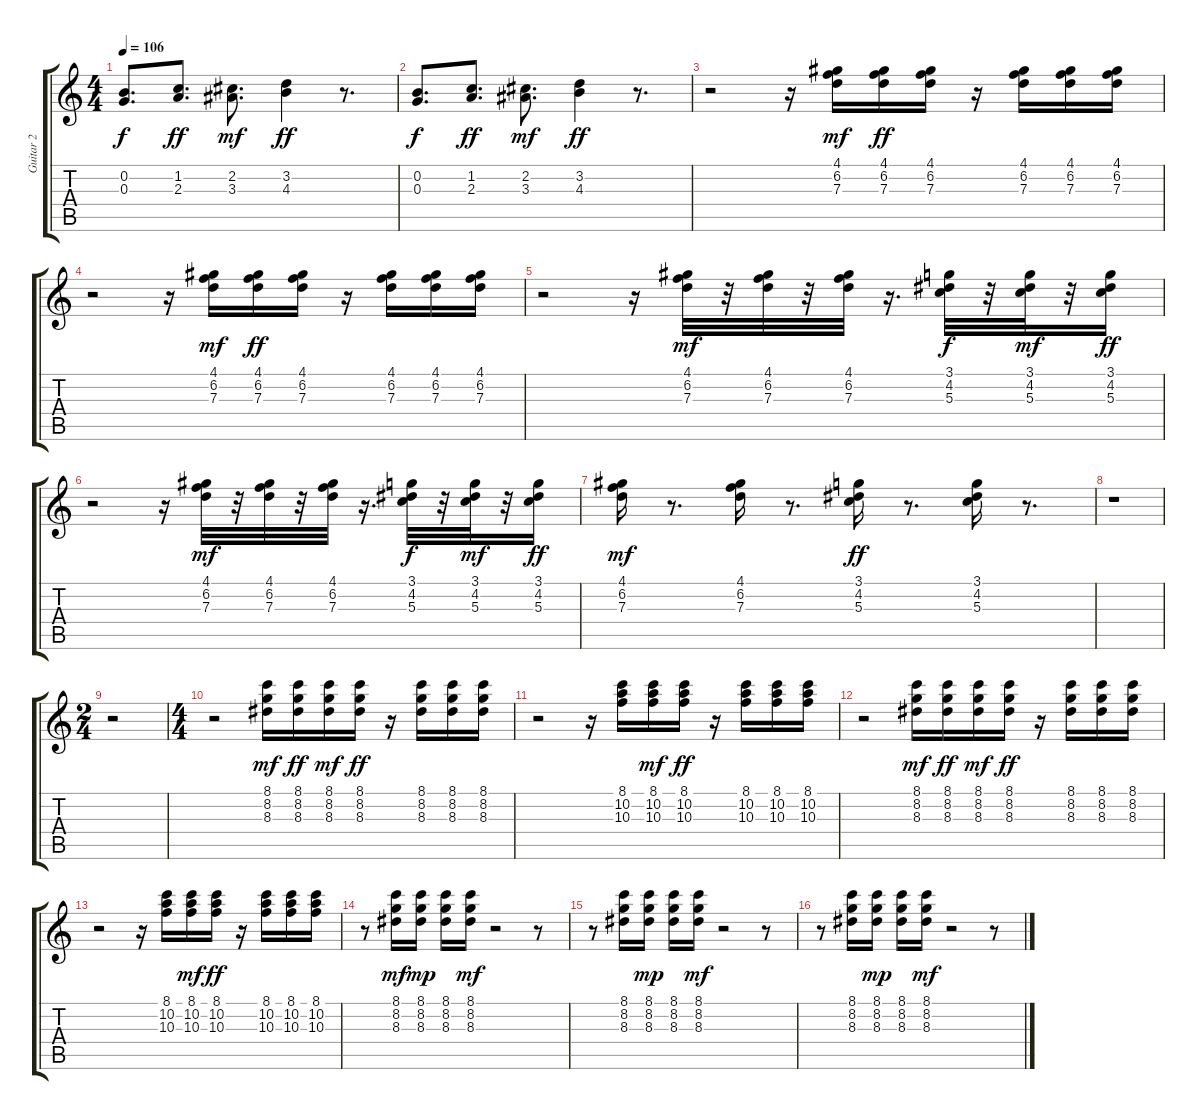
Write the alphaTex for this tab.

\track ("Guitar 2" "Guitar 2") {instrument electricguitarclean}
\staff {score tabs}
\tuning (E4 B3 G3 D3 A2 E2) {hide}
\ts (4 4)
\tempo 106
\clef g2
\ks c
(0.2 0.3).8{d dy f} (1.2 2.3).8{d dy ff} (2.2 3.3).8{d dy mf} (3.2 4.3).4{dy ff} r.8{d} |
(0.2 0.3).8{d dy f} (1.2 2.3).8{d dy ff} (2.2 3.3).8{d dy mf} (3.2 4.3).4{dy ff} r.8{d} |
r.2 r.16 (4.1 6.2 7.3).16{dy mf} (4.1 6.2 7.3).16{dy ff} (4.1 6.2 7.3).16 r.16 (4.1 6.2 7.3).16 (4.1 6.2 7.3).16 (4.1 6.2 7.3).16 |
r.2 r.16 (4.1 6.2 7.3).16{dy mf} (4.1 6.2 7.3).16{dy ff} (4.1 6.2 7.3).16 r.16 (4.1 6.2 7.3).16 (4.1 6.2 7.3).16 (4.1 6.2 7.3).16 |
r.2 r.16 (4.1 6.2 7.3).32{dy mf} r.32 (4.1 6.2 7.3).32 r.32 (4.1 6.2 7.3).32 r.16{d} (3.1 4.2 5.3).32{dy f} r.32 (3.1 4.2 5.3).32{dy mf} r.32 (3.1 4.2 5.3).16{dy ff} |
r.2 r.16 (4.1 6.2 7.3).32{dy mf} r.32 (4.1 6.2 7.3).32 r.32 (4.1 6.2 7.3).32 r.16{d} (3.1 4.2 5.3).32{dy f} r.32 (3.1 4.2 5.3).32{dy mf} r.32 (3.1 4.2 5.3).16{dy ff} |
(4.1 6.2 7.3).16{dy mf} r.8{d} (4.1 6.2 7.3).16 r.8{d} (3.1 4.2 5.3).16{dy ff} r.8{d} (3.1 4.2 5.3).16 r.8{d} |
r.1 |
\ts (2 4)
r.2 |
\ts (4 4)
r.2 (8.1 8.2 8.3).16{dy mf} (8.1 8.2 8.3).16{dy ff} (8.1 8.2 8.3).16{dy mf} (8.1 8.2 8.3).16{dy ff} r.16 (8.1 8.2 8.3).16 (8.1 8.2 8.3).16 (8.1 8.2 8.3).16 |
r.2 r.16 (8.1 10.2 10.3).16 (8.1 10.2 10.3).16{dy mf} (8.1 10.2 10.3).16{dy ff} r.16 (8.1 10.2 10.3).16 (8.1 10.2 10.3).16 (8.1 10.2 10.3).16 |
r.2 (8.1 8.2 8.3).16{dy mf} (8.1 8.2 8.3).16{dy ff} (8.1 8.2 8.3).16{dy mf} (8.1 8.2 8.3).16{dy ff} r.16 (8.1 8.2 8.3).16 (8.1 8.2 8.3).16 (8.1 8.2 8.3).16 |
r.2 r.16 (8.1 10.2 10.3).16 (8.1 10.2 10.3).16{dy mf} (8.1 10.2 10.3).16{dy ff} r.16 (8.1 10.2 10.3).16 (8.1 10.2 10.3).16 (8.1 10.2 10.3).16 |
r.8 (8.1 8.2 8.3).16{dy mf} (8.1 8.2 8.3).16{dy mp} (8.1 8.2 8.3).16 (8.1 8.2 8.3).16{dy mf} r.2 r.8 |
r.8 (8.1 8.2 8.3).16 (8.1 8.2 8.3).16{dy mp} (8.1 8.2 8.3).16 (8.1 8.2 8.3).16{dy mf} r.2 r.8 |
r.8 (8.1 8.2 8.3).16 (8.1 8.2 8.3).16{dy mp} (8.1 8.2 8.3).16 (8.1 8.2 8.3).16{dy mf} r.2 r.8
